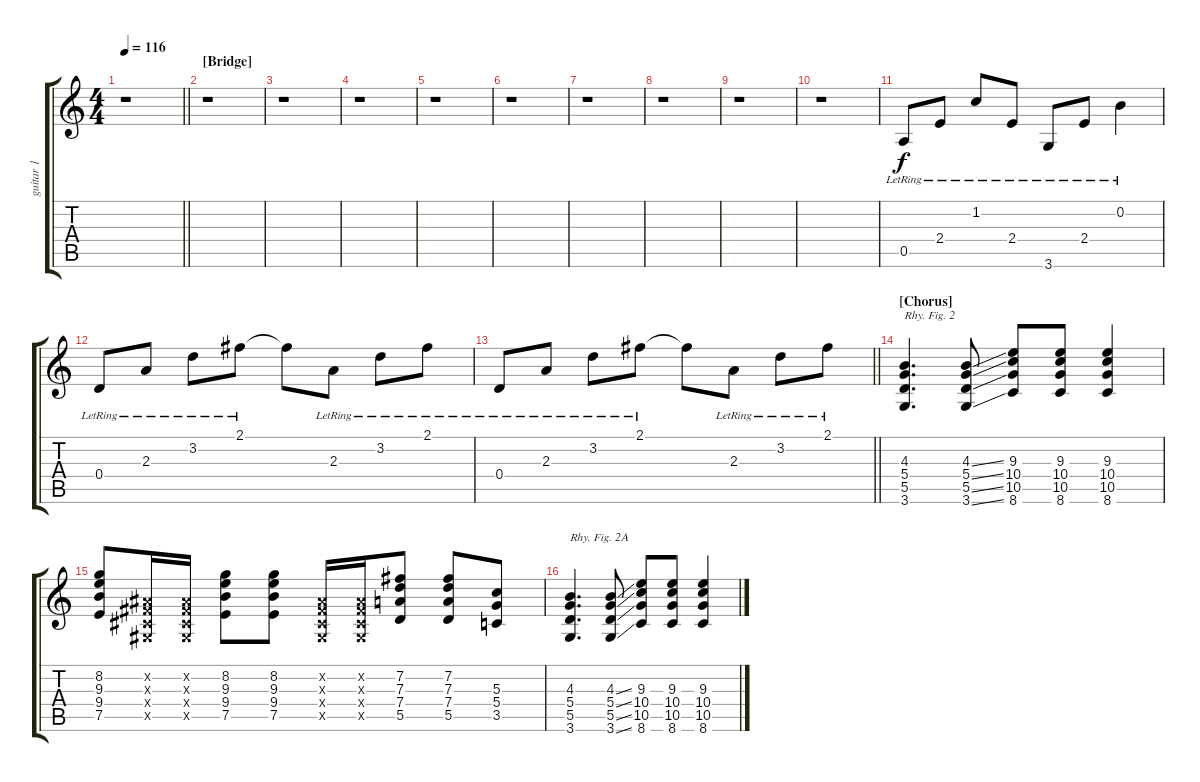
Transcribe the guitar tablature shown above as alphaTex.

\track ("guitar 1" "guitar 1") {instrument acousticguitarsteel}
\staff {score tabs}
\tuning (E4 B3 G3 D3 A2 E2) {hide}
\ts (4 4)
\tempo 116
\clef g2
\barLineRight lightlight
\ks c
r.1{dy f} |
\section ("" "[Bridge]")
r.1 |
r.1 |
r.1 |
r.1 |
r.1 |
r.1 |
r.1 |
r.1 |
r.1 |
0.5{lr}.8 2.4{lr}.8 1.2{lr}.8 2.4{lr}.8 3.6{lr}.8 2.4{lr}.8 0.2{lr}.4 |
0.4{lr}.8 2.3{lr}.8 3.2{lr}.8 2.1{lr}.8 2.1{t}.8 2.3{lr}.8 3.2{lr}.8 2.1{lr}.8 |
\barLineRight lightlight
0.4{lr}.8 2.3{lr}.8 3.2{lr}.8 2.1{lr}.8 2.1{t}.8 2.3{lr}.8 3.2{lr}.8 2.1{lr}.8 |
\section ("" "[Chorus]")
(4.3 5.4 5.5 3.6).4{d txt "Rhy. Fig. 2"} (4.3{ss} 5.4{ss} 5.5{ss} 3.6{ss}).8 (9.3 10.4 10.5 8.6).8 (9.3 10.4 10.5 8.6).8 (9.3 10.4 10.5 8.6).4 |
(8.2 9.3 9.4 7.5).8 (-1.2{x} -1.3{x} -1.4{x} -1.5{x}).16 (-1.2{x} -1.3{x} -1.4{x} -1.5{x}).16 (8.2 9.3 9.4 7.5).8 (8.2 9.3 9.4 7.5).8 (-1.2{x} -1.3{x} -1.4{x} -1.5{x}).16 (-1.2{x} -1.3{x} -1.4{x} -1.5{x}).16 (7.2 7.3 7.4 5.5).8 (7.2 7.3 7.4 5.5).8 (5.3 5.4 3.5).8 |
(4.3 5.4 5.5 3.6).4{d txt "Rhy. Fig. 2A"} (4.3{ss} 5.4{ss} 5.5{ss} 3.6{ss}).8 (9.3 10.4 10.5 8.6).8 (9.3 10.4 10.5 8.6).8 (9.3 10.4 10.5 8.6).4
